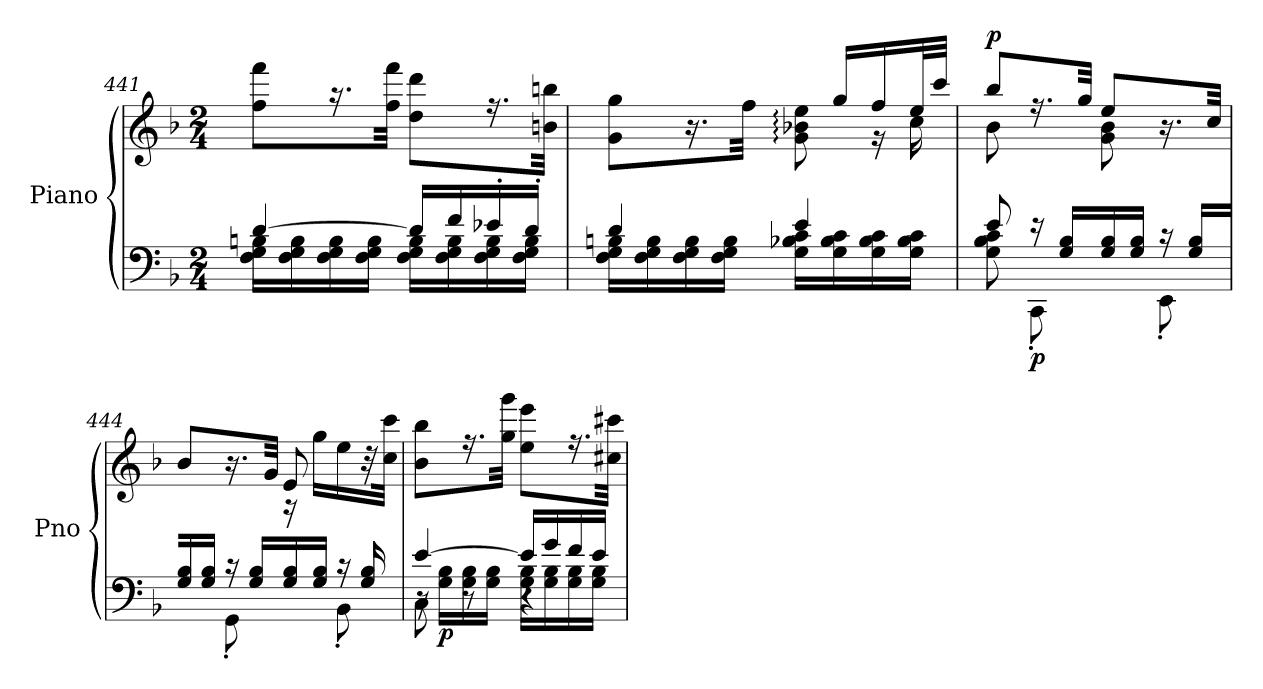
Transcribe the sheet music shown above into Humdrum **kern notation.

**kern	**kern	**dynam
*part1	*part1	*part1
*staff2	*staff1	*staff1/2
*I"Piano	*	*
*I'Pno	*	*
*clefF4	*clefG2	*
*k[b-]	*k[b-]	*
*M2/4	*M2/4	*
=441	=441	=441
*^	*	*
[4d/	16F\ 16G\ 16Bn\LL	8ff\ 8fff\L	.
.	16F\ 16G\ 16B\	.	.
.	16F\ 16G\ 16B\	16.r	.
.	16F\ 16G\ 16B\JJ	.	.
.	.	32ff\ 32fff\Jkk	.
16d/LL]	16F\ 16G\ 16B\LL	8dd\ 8ddd\L	.
16f/	16F\ 16G\ 16B\	.	.
16e-X'/	16F\ 16G\ 16B\	16.r	.
16d'/JJ	16F\ 16G\ 16B\JJ	.	.
.	.	32bn\ 32bbn\Jkk	.
=442	=442	=442	=442
*	*	*^	*
4d/	16F\ 16G\ 16Bn\LL	8g\ 8gg\L	4ryy	.
.	16F\ 16G\ 16B\	.	.	.
.	16F\ 16G\ 16B\	16.r	.	.
.	16F\ 16G\ 16B\JJ	.	.	.
.	.	32ff\Jkk	.	.
4e/	16G\ 16B-X\ 16c\LL	16ryy	8g\: 8b-X\: 8ee\:	.
.	16G\ 16B-\ 16c\	16gg/LL	.	.
.	16G\ 16B-\ 16c\	16ff/	16r	.
.	16G\ 16B-\ 16c\JJ	32ee/L	16cc\	.
.	.	32ccc/JJJ	.	.
!!LO:LB:g=z	!!
=443	=443	=443	=443	=443
!	!	!	!	!LO:DY:a
8e/	8G\ 8B-\ 8c\	8bb-/L	8b-\	p
!	!	!	!	!LO:DY:b=2
16r	8CC'\	16.r	8ryy	p
16G/ 16B-/LL	.	.	.	.
.	.	32gg/Jkk	.	.
16G/ 16B-/	8ryy	8ee/L	8g\ 8b-\	.
16G/ 16B-/JJ	.	.	.	.
16r	8EE'\	16.r	8ryy	.
16G/ 16B-/LL	.	.	.	.
.	.	32cc/Jkk	.	.
=444	=444	=444	=444	=444
16G/ 16B-/	8ryy	8b-/L	4ryy	.
16G/ 16B-/JJ	.	.	.	.
16r	8GG'\	16.r	.	.
16G/ 16B-/LL	.	.	.	.
.	.	32g/Jkk	.	.
16G/ 16B-/	8ryy	8e/	16r	.
16G/ 16B-/JJ	.	.	16gg\LL	.
16r	8BB-'\	8ryy	16ee\	.
16G/ 16B-/	.	.	32r	.
.	.	.	32cc\ 32ccc\JJk	.
*	*	*v	*v	*
=445	=445	=445	=445
*	*^	*	*
[4e/	16r	8C\	8b-\ 8bb-\L	.
!	!	!	!	!LO:DY:b=2
.	16G\ 16B-\LL	.	.	p
.	16G\ 16B-\	8r	16.r	.
.	16G\ 16B-\JJ	.	.	.
.	.	.	32gg\ 32ggg\Jkk	.
16e/LL]	16G\ 16B-\LL	4r	8ee\ 8eee\L	.
16g/	16G\ 16B-\	.	.	.
16f/	16G\ 16B-\	.	16.r	.
16e/JJ	16G\ 16B-\JJ	.	.	.
.	.	.	32cc#X\ 32ccc#X\Jkk	.
*v	*v	*v	*	*
=	=	=
*-	*-	*-
